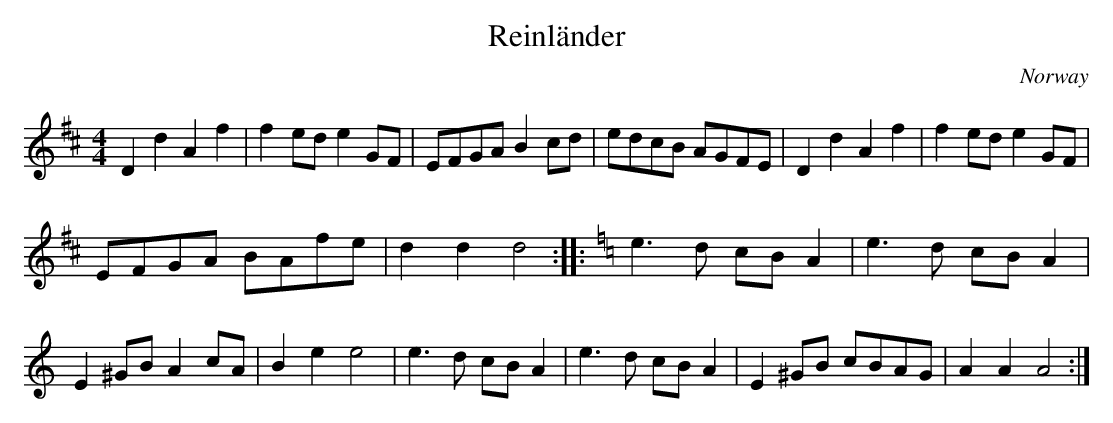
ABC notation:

X:1
T:Reinländer
M:4/4
O:Norway
K:D major
D2d2 A2f2 | f2ed e2GF | \
EFGA B2cd | edcB AGFE | \
D2d2 A2f2 | f2ed e2GF |
EFGA BAfe | d2d2 d4::\
[K:Am] \
e3d cBA2 | e3d cBA2 |
E2^GB A2cA | B2e2 e4| \
e3d cBA2 | e3d cBA2 | \
E2^GB cBAG | A2A2 A4 :|
